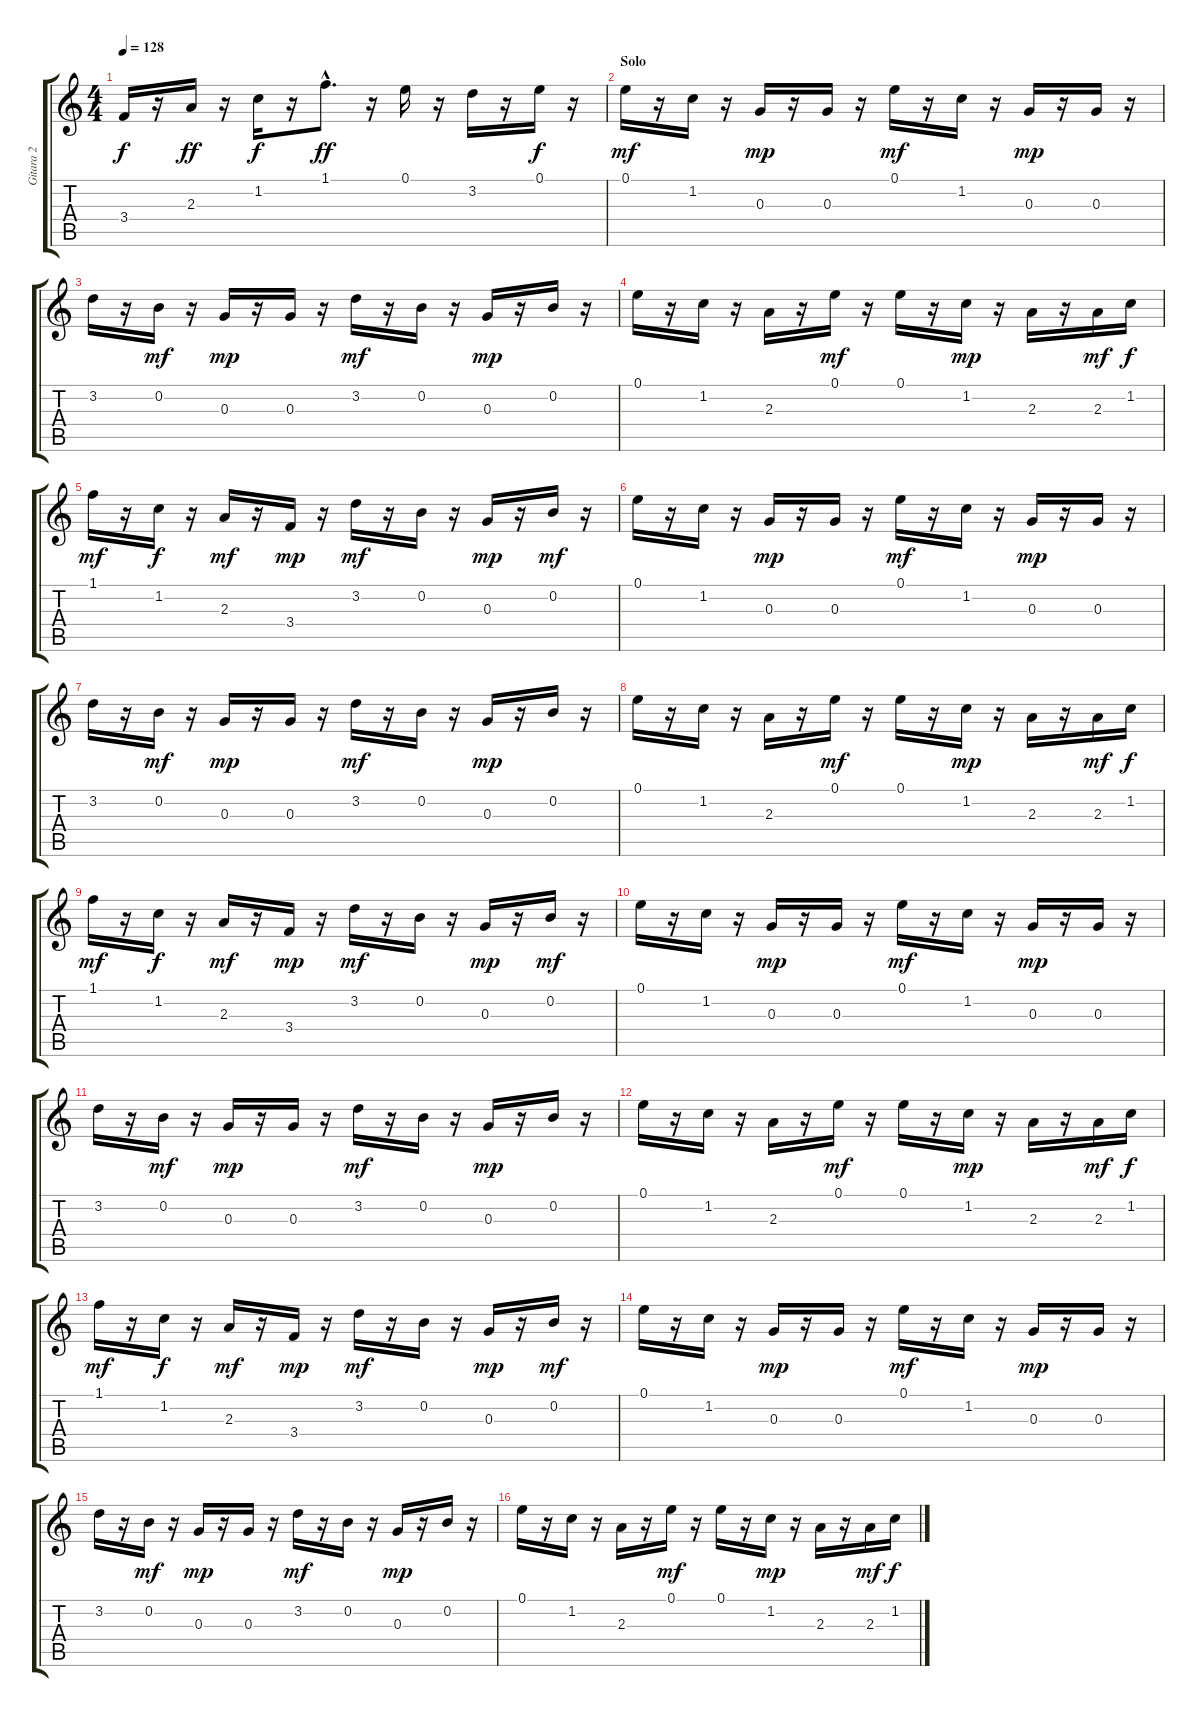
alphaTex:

\track ("Gitara 2" "Gitara 2") {instrument distortionguitar}
\staff {score tabs}
\tuning (E4 B3 G3 D3 A2 E2) {hide}
\ts (4 4)
\tempo 128
\clef g2
\ks c
3.4{t}.16{dy f} r.16 2.3.16{dy ff} r.16 1.2.16{dy f} r.16 1.1{hac}.8{d dy ff} r.16 0.1.16 r.16 3.2.16 r.16 0.1.16{dy f} r.16 |
\section ("" "Solo")
0.1.16{dy mf} r.16 1.2.16 r.16 0.3.16{dy mp} r.16 0.3.16 r.16 0.1.16{dy mf} r.16 1.2.16 r.16 0.3.16{dy mp} r.16 0.3.16 r.16 |
3.2.16 r.16 0.2.16{dy mf} r.16 0.3.16{dy mp} r.16 0.3.16 r.16 3.2.16{dy mf} r.16 0.2.16 r.16 0.3.16{dy mp} r.16 0.2.16 r.16 |
0.1.16 r.16 1.2.16 r.16 2.3.16 r.16 0.1.16{dy mf} r.16 0.1.16 r.16 1.2.16{dy mp} r.16 2.3.16 r.16 2.3.16{dy mf} 1.2.16{dy f} |
1.1.16{dy mf} r.16 1.2.16{dy f} r.16 2.3.16{dy mf} r.16 3.4.16{dy mp} r.16 3.2.16{dy mf} r.16 0.2.16 r.16 0.3.16{dy mp} r.16 0.2.16{dy mf} r.16 |
0.1.16 r.16 1.2.16 r.16 0.3.16{dy mp} r.16 0.3.16 r.16 0.1.16{dy mf} r.16 1.2.16 r.16 0.3.16{dy mp} r.16 0.3.16 r.16 |
3.2.16 r.16 0.2.16{dy mf} r.16 0.3.16{dy mp} r.16 0.3.16 r.16 3.2.16{dy mf} r.16 0.2.16 r.16 0.3.16{dy mp} r.16 0.2.16 r.16 |
0.1.16 r.16 1.2.16 r.16 2.3.16 r.16 0.1.16{dy mf} r.16 0.1.16 r.16 1.2.16{dy mp} r.16 2.3.16 r.16 2.3.16{dy mf} 1.2.16{dy f} |
1.1.16{dy mf} r.16 1.2.16{dy f} r.16 2.3.16{dy mf} r.16 3.4.16{dy mp} r.16 3.2.16{dy mf} r.16 0.2.16 r.16 0.3.16{dy mp} r.16 0.2.16{dy mf} r.16 |
0.1.16 r.16 1.2.16 r.16 0.3.16{dy mp} r.16 0.3.16 r.16 0.1.16{dy mf} r.16 1.2.16 r.16 0.3.16{dy mp} r.16 0.3.16 r.16 |
3.2.16 r.16 0.2.16{dy mf} r.16 0.3.16{dy mp} r.16 0.3.16 r.16 3.2.16{dy mf} r.16 0.2.16 r.16 0.3.16{dy mp} r.16 0.2.16 r.16 |
0.1.16 r.16 1.2.16 r.16 2.3.16 r.16 0.1.16{dy mf} r.16 0.1.16 r.16 1.2.16{dy mp} r.16 2.3.16 r.16 2.3.16{dy mf} 1.2.16{dy f} |
1.1.16{dy mf} r.16 1.2.16{dy f} r.16 2.3.16{dy mf} r.16 3.4.16{dy mp} r.16 3.2.16{dy mf} r.16 0.2.16 r.16 0.3.16{dy mp} r.16 0.2.16{dy mf} r.16 |
0.1.16 r.16 1.2.16 r.16 0.3.16{dy mp} r.16 0.3.16 r.16 0.1.16{dy mf} r.16 1.2.16 r.16 0.3.16{dy mp} r.16 0.3.16 r.16 |
3.2.16 r.16 0.2.16{dy mf} r.16 0.3.16{dy mp} r.16 0.3.16 r.16 3.2.16{dy mf} r.16 0.2.16 r.16 0.3.16{dy mp} r.16 0.2.16 r.16 |
0.1.16 r.16 1.2.16 r.16 2.3.16 r.16 0.1.16{dy mf} r.16 0.1.16 r.16 1.2.16{dy mp} r.16 2.3.16 r.16 2.3.16{dy mf} 1.2.16{dy f}
